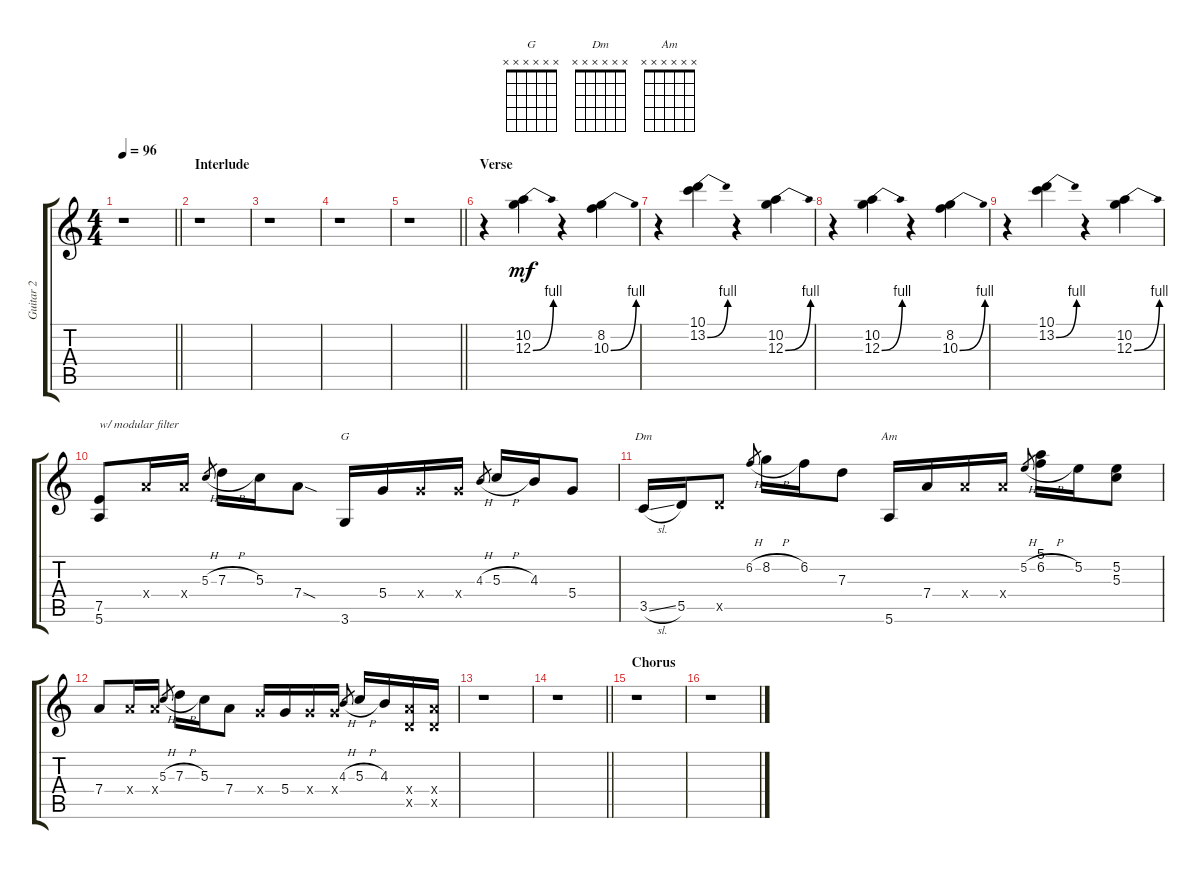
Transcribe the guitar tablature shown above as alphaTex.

\track ("Guitar 2" "Guitar 2") {instrument electricguitarclean}
\staff {score tabs}
\tuning (E4 B3 G3 D3 A2 E2) {hide}
\chord ("G" x x x x x x)
\chord ("Dm" x x x x x x)
\chord ("Am" x x x x x x)
\ts (4 4)
\tempo 96
\clef g2
\barLineRight lightlight
\ks aminor
r.1{dy mf} |
\section ("" "Interlude")
r.1 |
r.1 |
r.1 |
\barLineRight lightlight
r.1 |
\section ("" "Verse")
r.4 (10.2 12.3{be (bend 0 0 60 4)}).4 r.4 (8.2 10.3{be (bend 0 0 60 4)}).4 |
r.4 (10.1 13.2{be (bend 0 0 60 4)}).4 r.4 (10.2 12.3{be (bend 0 0 60 4)}).4 |
r.4 (10.2 12.3{be (bend 0 0 60 4)}).4 r.4 (8.2 10.3{be (bend 0 0 60 4)}).4 |
r.4 (10.1 13.2{be (bend 0 0 60 4)}).4 r.4 (10.2 12.3{be (bend 0 0 60 4)}).4 |
(7.5 5.6).8{txt "w/ modular filter"} 7.4{x}.16 7.4{x}.16 5.3{h}.8{gr} 7.3{h}.16 5.3.16 7.4{sod}.8 3.6.16{ch "G"} 5.4.16 5.4{x}.16 5.4{x}.16 4.3{h}.8{gr} 5.3{h}.16 4.3.16 5.4.8 |
3.5{sl}.16{ch "Dm"} 5.5.16 5.5{x}.8 6.2{h}.8{gr} 8.2{h}.16 6.2.16 7.3.8 5.6.16{ch "Am"} 7.4.16 7.4{x}.16 7.4{x}.16 5.2{h}.8{gr} (5.1 6.2{h}).16 5.2.16 (5.2 5.3).8 |
7.4.8 7.4{x}.16 7.4{x}.16 5.3{h}.8{gr} 7.3{h}.16 5.3.16 7.4.8 5.4{x}.16 5.4.16 5.4{x}.16 5.4{x}.16 4.3{h}.8{gr} 5.3{h}.16 4.3.16 (7.4{x} 5.5{x}).16 (7.4{x} 5.5{x}).16 |
r.1 |
\barLineRight lightlight
r.1 |
\section ("" "Chorus")
r.1 |
r.1
